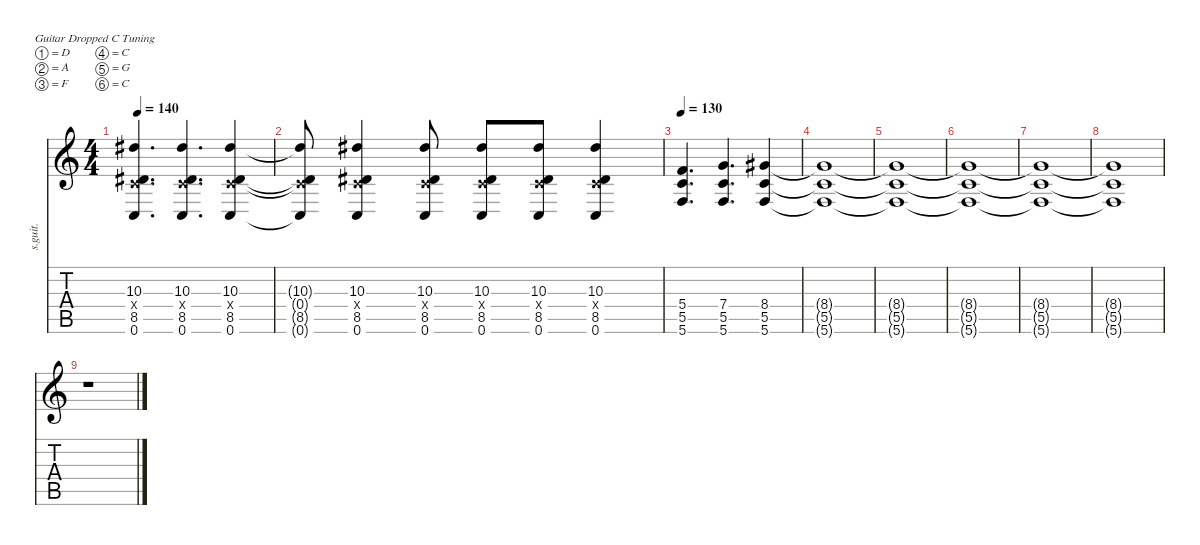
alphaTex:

\defaultSystemsLayout 4
\hideDynamics
\bracketExtendMode nobrackets
\track ("Stephen Carpenter" "s.guit.") {instrument distortionguitar}
\staff {score tabs}
\tuning (D4 A3 F3 C3 G2 C2)
\ts (4 4)
\tempo 140
\clef g2
\ks c
(10.3{acc #} 8.5{acc #} 0.6 0.4{x}).4{d lyrics (0 "") lyrics (1 "") lyrics (2 "") lyrics (3 "") lyrics (4 "") dy fff} (10.3{acc #} 8.5{acc #} 0.6 0.4{x}).4{d lyrics (0 "") lyrics (1 "") lyrics (2 "") lyrics (3 "") lyrics (4 "")} (10.3{acc #} 8.5{acc #} 0.6 0.4{x}).4{lyrics (0 "") lyrics (1 "") lyrics (2 "") lyrics (3 "") lyrics (4 "")} |
(10.3{t acc #} 8.5{t acc #} 0.6{t} 0.4{x t}).8{lyrics (0 "") lyrics (1 "") lyrics (2 "") lyrics (3 "") lyrics (4 "")} (10.3{acc #} 8.5{acc #} 0.6 0.4{x}).4{lyrics (0 "") lyrics (1 "") lyrics (2 "") lyrics (3 "") lyrics (4 "")} (10.3{acc #} 8.5{acc #} 0.6 0.4{x}).8{lyrics (0 "") lyrics (1 "") lyrics (2 "") lyrics (3 "") lyrics (4 "")} (10.3{acc #} 8.5{acc #} 0.6 0.4{x}).8{lyrics (0 "") lyrics (1 "") lyrics (2 "") lyrics (3 "") lyrics (4 "")} (10.3{acc #} 8.5{acc #} 0.6 0.4{x}).8{lyrics (0 "") lyrics (1 "") lyrics (2 "") lyrics (3 "") lyrics (4 "")} (10.3{acc #} 8.5{acc #} 0.6 0.4{x}).4{lyrics (0 "") lyrics (1 "") lyrics (2 "") lyrics (3 "") lyrics (4 "")} |
\tempo 130
(5.4 5.5 5.6).4{d lyrics (0 "") lyrics (1 "") lyrics (2 "") lyrics (3 "") lyrics (4 "")} (7.4 5.5 5.6).4{d lyrics (0 "") lyrics (1 "") lyrics (2 "") lyrics (3 "") lyrics (4 "")} (8.4{acc #} 5.5 5.6).4{lyrics (0 "") lyrics (1 "") lyrics (2 "") lyrics (3 "") lyrics (4 "")} |
(8.4{t acc #} 5.5{t} 5.6{t}).1{lyrics (0 "") lyrics (1 "") lyrics (2 "") lyrics (3 "") lyrics (4 "")} |
(8.4{t acc #} 5.5{t} 5.6{t}).1{lyrics (0 "") lyrics (1 "") lyrics (2 "") lyrics (3 "") lyrics (4 "")} |
(8.4{t acc #} 5.5{t} 5.6{t}).1{lyrics (0 "") lyrics (1 "") lyrics (2 "") lyrics (3 "") lyrics (4 "")} |
(8.4{t acc #} 5.5{t} 5.6{t}).1{lyrics (0 "") lyrics (1 "") lyrics (2 "") lyrics (3 "") lyrics (4 "")} |
(8.4{t acc #} 5.5{t} 5.6{t}).1{lyrics (0 "") lyrics (1 "") lyrics (2 "") lyrics (3 "") lyrics (4 "")} |
r.1
